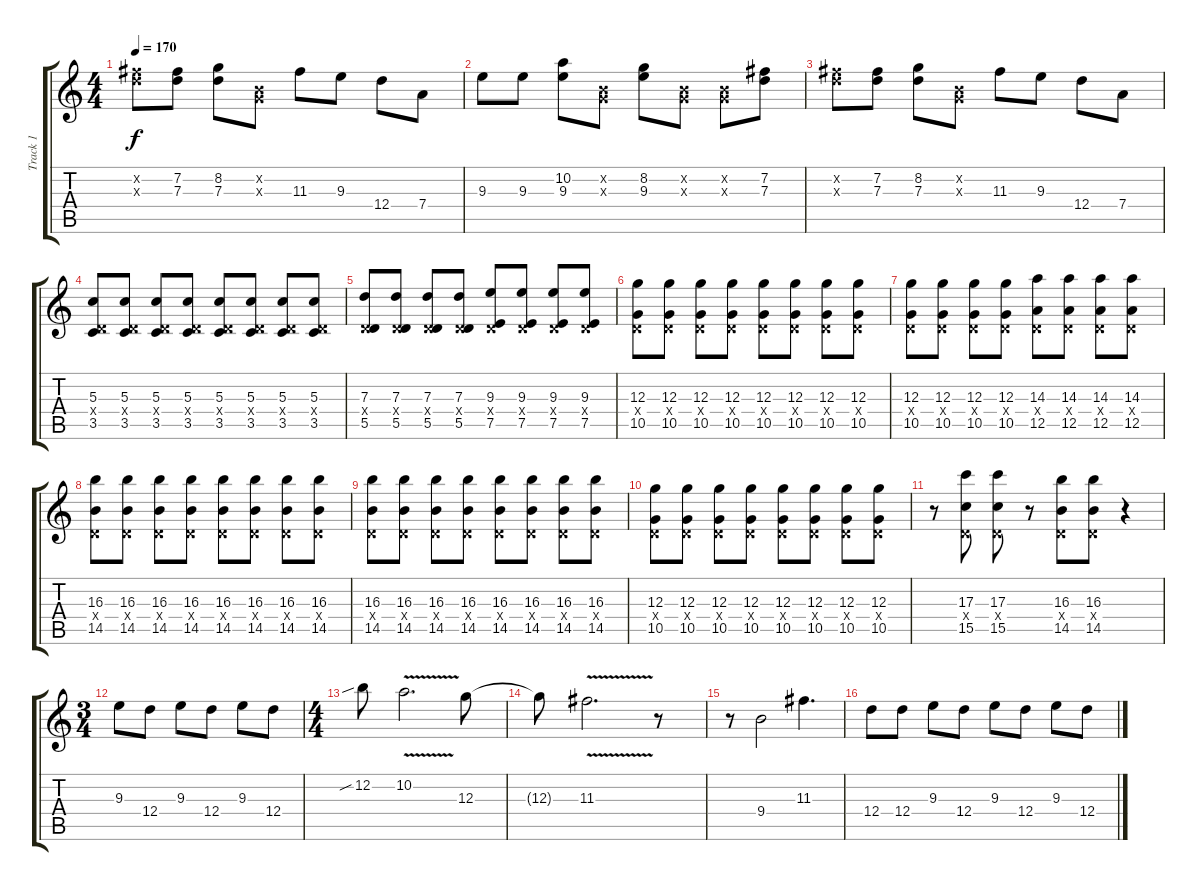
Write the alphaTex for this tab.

\track ("Track 1" "Track 1") {mute instrument distortionguitar}
\staff {score tabs}
\tuning (E4 B3 G3 D3 A2 E2) {hide}
\ts (4 4)
\tempo 170
\clef g2
\ks c
(7.2{x} 7.3{x}).8{dy f} (7.2 7.3).8 (8.2 7.3).8 (0.2{x} 0.3{x}).8 11.3.8 9.3.8 12.4.8 7.4.8 |
9.3.8 9.3.8 (10.2 9.3).8 (0.2{x} 0.3{x}).8 (8.2 9.3).8 (0.2{x} 0.3{x}).8 (0.2{x} 0.3{x}).8 (7.2 7.3).8 |
(7.2{x} 7.3{x}).8 (7.2 7.3).8 (8.2 7.3).8 (0.2{x} 0.3{x}).8 11.3.8 9.3.8 12.4.8 7.4.8 |
(5.3 0.4{x} 3.5).8 (5.3 0.4{x} 3.5).8 (5.3 0.4{x} 3.5).8 (5.3 0.4{x} 3.5).8 (5.3 0.4{x} 3.5).8 (5.3 0.4{x} 3.5).8 (5.3 0.4{x} 3.5).8 (5.3 0.4{x} 3.5).8 |
(7.3 0.4{x} 5.5).8 (7.3 0.4{x} 5.5).8 (7.3 0.4{x} 5.5).8 (7.3 0.4{x} 5.5).8 (9.3 0.4{x} 7.5).8 (9.3 0.4{x} 7.5).8 (9.3 0.4{x} 7.5).8 (9.3 0.4{x} 7.5).8 |
(12.3 0.4{x} 10.5).8 (12.3 0.4{x} 10.5).8 (12.3 0.4{x} 10.5).8 (12.3 0.4{x} 10.5).8 (12.3 0.4{x} 10.5).8 (12.3 0.4{x} 10.5).8 (12.3 0.4{x} 10.5).8 (12.3 0.4{x} 10.5).8 |
(12.3 0.4{x} 10.5).8 (12.3 0.4{x} 10.5).8 (12.3 0.4{x} 10.5).8 (12.3 0.4{x} 10.5).8 (14.3 0.4{x} 12.5).8 (14.3 0.4{x} 12.5).8 (14.3 0.4{x} 12.5).8 (14.3 0.4{x} 12.5).8 |
(16.3 0.4{x} 14.5).8 (16.3 0.4{x} 14.5).8 (16.3 0.4{x} 14.5).8 (16.3 0.4{x} 14.5).8 (16.3 0.4{x} 14.5).8 (16.3 0.4{x} 14.5).8 (16.3 0.4{x} 14.5).8 (16.3 0.4{x} 14.5).8 |
(16.3 0.4{x} 14.5).8 (16.3 0.4{x} 14.5).8 (16.3 0.4{x} 14.5).8 (16.3 0.4{x} 14.5).8 (16.3 0.4{x} 14.5).8 (16.3 0.4{x} 14.5).8 (16.3 0.4{x} 14.5).8 (16.3 0.4{x} 14.5).8 |
(12.3 0.4{x} 10.5).8 (12.3 0.4{x} 10.5).8 (12.3 0.4{x} 10.5).8 (12.3 0.4{x} 10.5).8 (12.3 0.4{x} 10.5).8 (12.3 0.4{x} 10.5).8 (12.3 0.4{x} 10.5).8 (12.3 0.4{x} 10.5).8 |
r.8 (17.3 0.4{x} 15.5).8 (17.3 0.4{x} 15.5).8 r.8 (16.3 0.4{x} 14.5).8 (16.3 0.4{x} 14.5).8 r.4 |
\ts (3 4)
9.3.8 12.4.8 9.3.8 12.4.8 9.3.8 12.4.8 |
\ts (4 4)
12.2{sib}.8 10.2{v}.2{d} 12.3.8 |
12.3{t}.8 11.3{v}.2{d} r.8 |
r.8 9.4.2 11.3.4{d} |
12.4.8 12.4.8 9.3.8 12.4.8 9.3.8 12.4.8 9.3.8 12.4.8
